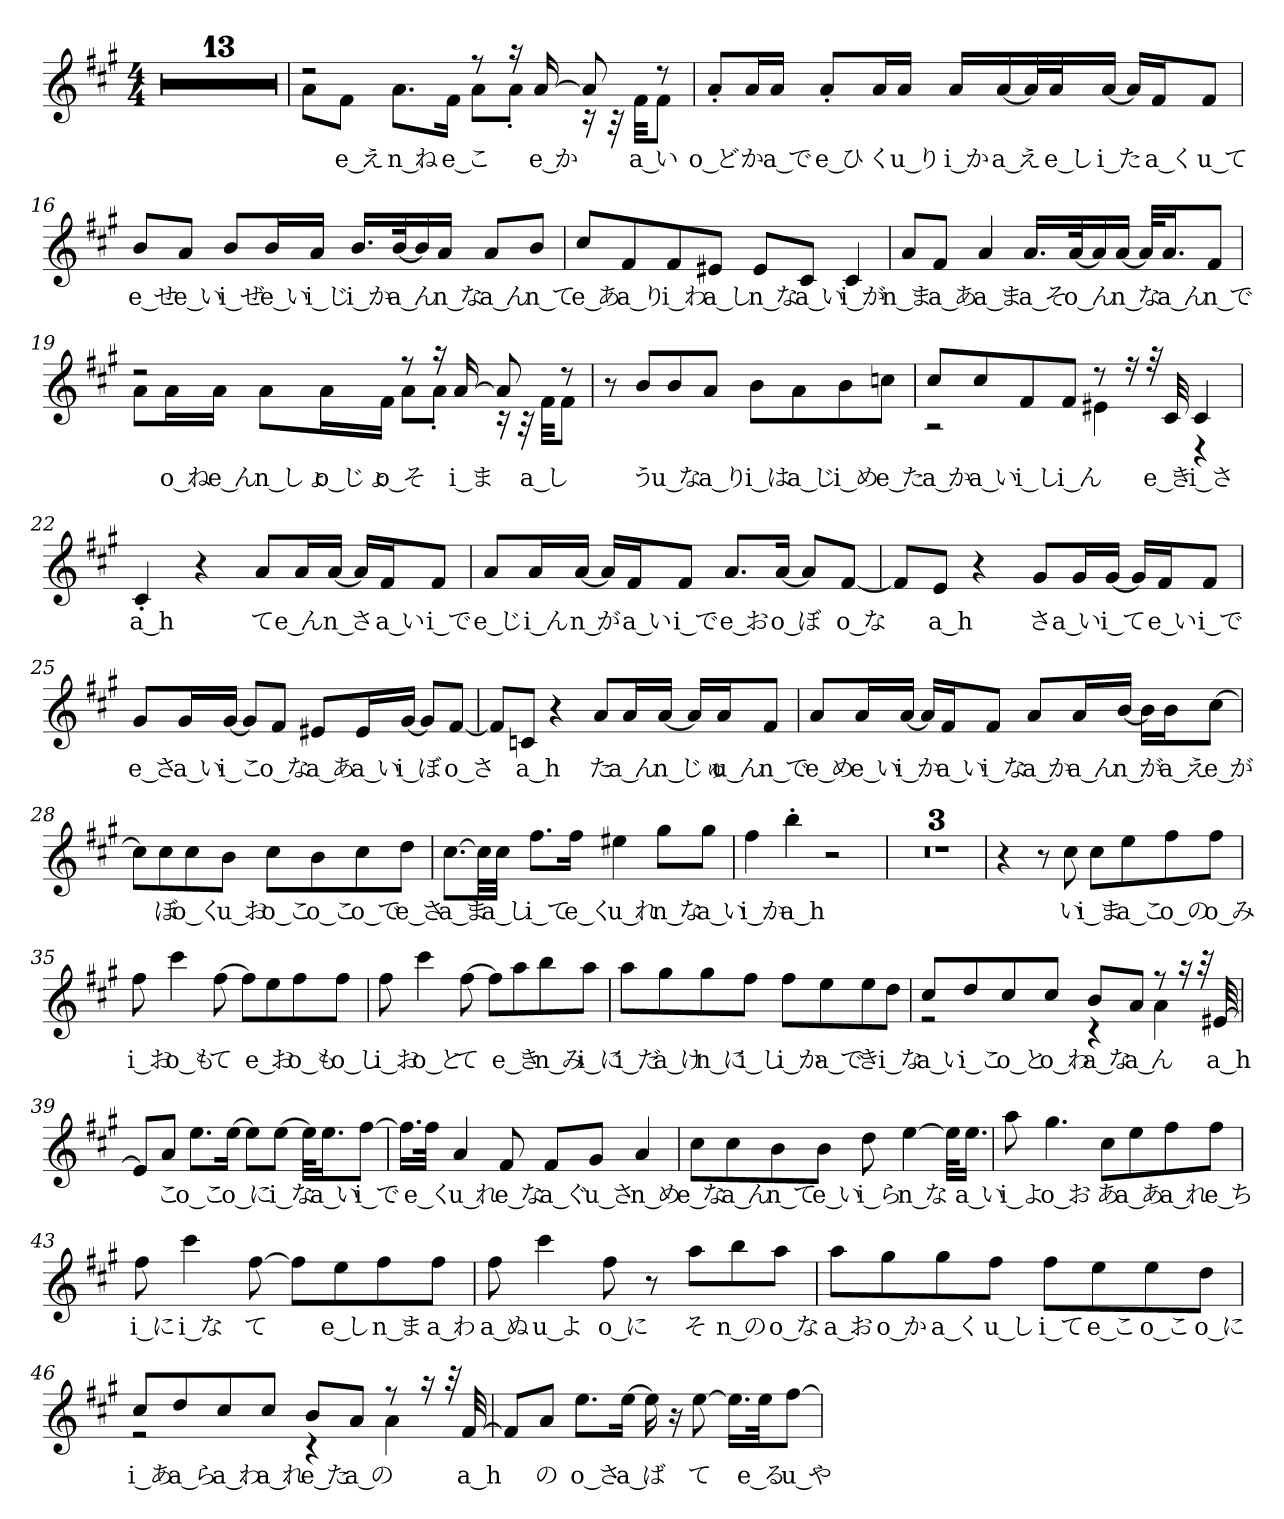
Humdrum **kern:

**kern	**text
*part1	*part1
*staff1	*staff1
*clefG2	*
*k[f#c#g#]	*
*M4/4	*
*MM172	*
=1	=1
1r	.
=2	=2
1r	.
=3	=3
1r	.
=4	=4
1r	.
=5	=5
1r	.
=6	=6
1r	.
=7	=7
1r	.
=8	=8
1r	.
=9	=9
1r	.
=10	=10
1r	.
=11	=11
1r	.
=12	=12
1r	.
=13	=13
1r	.
=14	=14
*^	*
2r	8aL	.
.	8f#J	e え
.	8.aL	n ね
.	16f#Jk	e こ
8r	8aL	.
16r	8a'J	.
[16a	.	e か
8a]	16r	.
.	32r	.
.	32f#KKL	a い
8r	8f#J	.
*v	*v	*
=15	=15
8a'L	o ど
16aL	- か
16aJJ	a で
8a'L	e ひ
16aL	- く
16aJJ	u り
16aLL	i か
[16a	a え
32aL]	.
32aJ	e し
[16aJJ	i た
16aLL]	.
16f#J	a く
8f#J	u て
=16	=16
8bL	e せ
8aJ	e い
8bL	i ぜ
16bL	e い
16aJJ	i じ
16.bLL	i か
[32bK	a ん
16b]	.
16aJJ	n な
8aL	a ん
8bJ	n て
=17	=17
8cc#L	e あ
8f#	a り
8f#	i わ
8e#XJ	a し
8e#L	n な
8c#J	a い
4c#	i が
=18	=18
8aL	n ま
8f#J	a あ
4a	a ま
16.aLL	a そ
[32aK	o ん
16a]	.
[16aJJ	n な
32aKLL]	.
16.aJ	a ん
8f#J	n で
=19	=19
*^	*
2r	8aL	.
.	16aL	o ね
.	16aJJ	e ん
.	8aL	n しょ
.	16aL	o じょ
.	16f#JJ	o そ
8r	8aL	.
16r	8a'J	.
[16a	.	i ま
8a]	16r	.
.	32r	.
.	32f#KKL	a し
8r	8f#J	.
*v	*v	*
=20	=20
8r	.
8bL	- う
8b	u な
8aJ	a り
8bL	i は
8a	a じ
8b	i め
8ccnJ	e た
=21	=21
*^	*
8cc#L	2r	a か
8cc#	.	a い
8f#	.	i し
8f#J	.	i ん
8r	4e#X	.
16r	.	.
32r	.	.
32c#	.	e き
4c#	4r	i さ
*v	*v	*
=22	=22
4c#'	a_h
4r	.
8aL	- て
16aL	e ん
[16aJJ	n さ
16aLL]	.
16f#J	a い
8f#J	i で
=23	=23
8aL	e じ
16aL	i ん
[16aJJ	n が
16aLL]	.
16f#J	a い
8f#J	i で
8.aL	e お
[16aJk	o ぼ
8aL]	.
[8f#J	o な
=24	=24
8f#L]	.
8eJ	a_h
4r	.
8g#L	- さ
16g#L	a い
[16g#JJ	i て
16g#LL]	.
16f#J	e い
8f#J	i で
=25	=25
8g#L	e さ
16g#L	a い
[16g#JJ	i こ
8g#L]	.
8f#J	o な
8e#XL	a あ
16e#L	a い
[16g#JJ	i ぼ
8g#L]	.
[8f#J	o さ
=26	=26
8f#L]	.
8cnJ	a_h
4r	.
8aL	- た
16aL	a ん
[16aJJ	n じゅ
16aLL]	.
16aJ	u ん
8f#J	n で
=27	=27
8aL	e め
16aL	e い
[16aJJ	i か
16aLL]	.
16f#J	a い
8f#J	i な
8aL	a か
16aL	a ん
[16bJJ	n が
16bLL]	.
16bJ	a え
[8cc#J	e が
=28	=28
8cc#L]	.
8cc#	- ぼ
8cc#	o く
8bJ	u お
8cc#L	o こ
8b	o こ
8cc#	o で
8ddJ	e さ
=29	=29
[8.cc#L	a ま
32cc#LL]	.
32cc#JJJ	a し
8.ff#L	i て
16ff#Jk	e く
4ee#X	u れ
8gg#L	n な
8gg#J	a い
=30	=30
4ff#	i か
4bb'	a_h
2r	.
=31	=31
1r	.
=32	=32
1r	.
=33	=33
1r	.
=34	=34
4r	.
8r	.
8cc#	- い
8cc#L	i ま
8ee	a こ
8ff#	o の
8ff#J	o み
=35	=35
8ff#	i お
4ccc#	o も
[8ff#	- て
8ff#L]	.
8ee	e お
8ff#	o も
8ff#J	o し
=36	=36
8ff#	i お
4ccc#	o と
[8ff#	- て
8ff#L]	.
8aa	e き
8bb	n み
8aaJ	i に
=37	=37
8aaL	i だ
8gg#	a け
8gg#	n に
8ff#J	i し
8ff#L	i か
8ee	a で
8ee	- き
8ddJ	i な
=38	=38
*^	*
8cc#L	2r	a い
8dd	.	i こ
8cc#	.	o と
8cc#J	.	o わ
8bL	4r	a な
8aJ	.	a ん
8r	4a	.
16r	.	.
32r	.	.
[32e#X	.	a_h
*v	*v	*
=39	=39
8e#L]	.
8aJ	- こ
8.eeL	o こ
[16eeJk	o に
8eeL]	.
[8eeJ	i な
32eeKLL]	.
16.eeJ	a い
[8ff#J	i で
=40	=40
16.ff#LL]	.
32ff#JJk	e く
4a	u れ
8f#	e な
8f#L	a ぐ
8g#J	u さ
4a	n め
=41	=41
8cc#L	e な
8cc#	a ん
8b	n て
8bJ	e い
8dd	i ら
[4ee	n な
32eeKLL]	.
16.eeJJ	a い
=42	=42
8aa	i よ
4.gg#	o お
8cc#L	- あ
8ee	a あ
8ff#	a れ
8ff#J	e ち
=43	=43
8ff#	i に
4ccc#	i な
[8ff#	- て
8ff#L]	.
8ee	e し
8ff#	n ま
8ff#J	a わ
=44	=44
8ff#	a ぬ
4ccc#	u よ
8ff#	o に
8r	.
8aaL	- そ
8bb	n の
8aaJ	o な
=45	=45
8aaL	a お
8gg#	o か
8gg#	a く
8ff#J	u し
8ff#L	i て
8ee	e こ
8ee	o こ
8ddJ	o に
=46	=46
*^	*
8cc#L	2r	i あ
8dd	.	a ら
8cc#	.	a わ
8cc#J	.	a れ
8bL	4r	e た
8aJ	.	a の
8r	4a	.
16r	.	.
32r	.	.
[32f#	.	a_h
*v	*v	*
=47	=47
8f#L]	.
8aJ	- の
8.eeL	o さ
[16eeJk	a ば
16ee]	.
16r	.
[8ee	- て
16.eeLL]	.
32eeJK	e る
[8ff#J	u や
=	=
*-	*-
